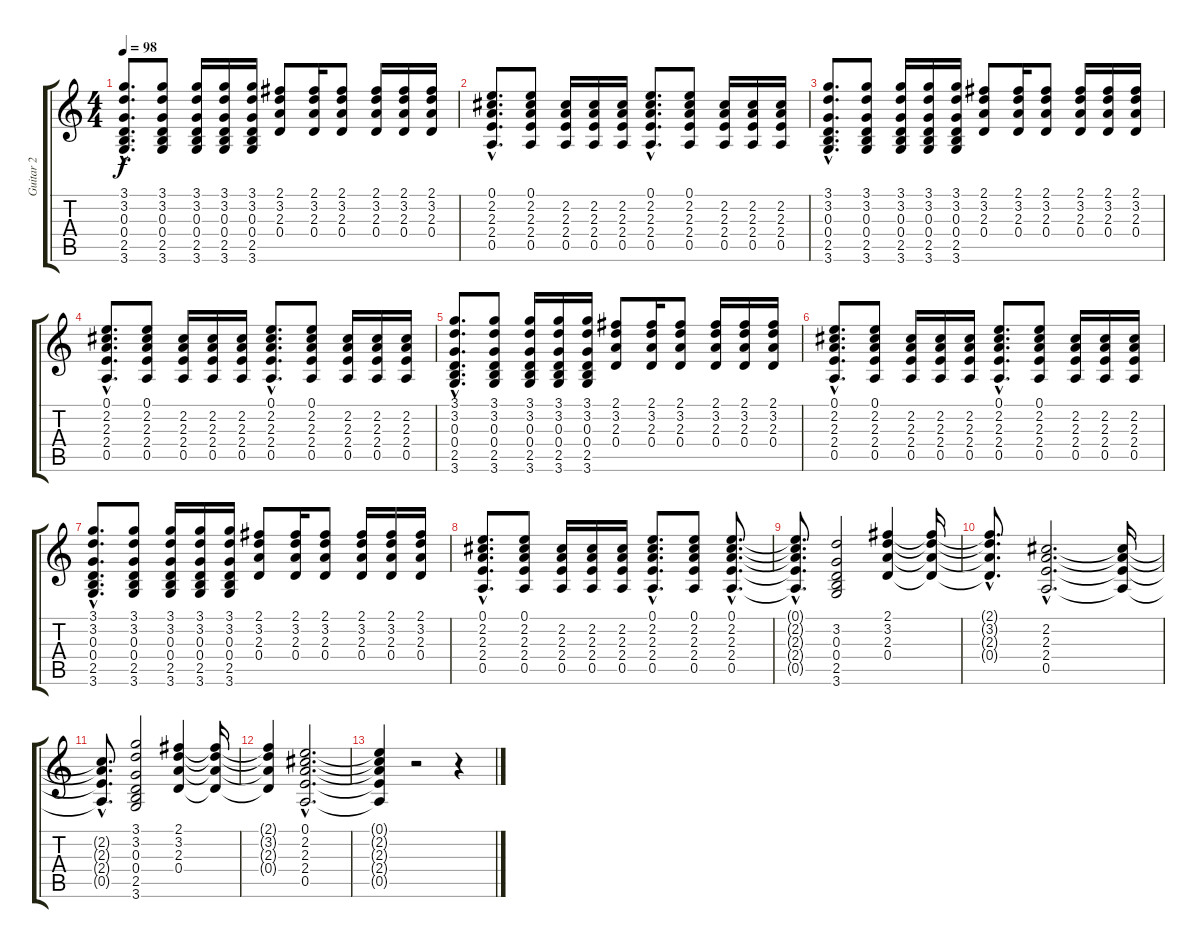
\track ("Guitar 2" "Guitar 2") {instrument distortionguitar}
\staff {score tabs}
\tuning (E4 B3 G3 D3 A2 E2) {hide}
\ts (4 4)
\tempo 98
\clef g2
\ks c
(3.1{hac} 3.2{hac} 0.3{hac} 0.4{hac} 2.5{hac} 3.6{hac}).8{d dy f} (3.1 3.2 0.3 0.4 2.5 3.6).8 (3.1 3.2 0.3 0.4 2.5 3.6).16 (3.1 3.2 0.3 0.4 2.5 3.6).16 (3.1 3.2 0.3 0.4 2.5 3.6).16 (2.1 3.2 2.3 0.4).8 (2.1 3.2 2.3 0.4).16 (2.1 3.2 2.3 0.4).8 (2.1 3.2 2.3 0.4).16 (2.1 3.2 2.3 0.4).16 (2.1 3.2 2.3 0.4).16 |
(0.1{hac} 2.2{hac} 2.3{hac} 2.4{hac} 0.5{hac}).8{d} (0.1 2.2 2.3 2.4 0.5).8 (2.2 2.3 2.4 0.5).16 (2.2 2.3 2.4 0.5).16 (2.2 2.3 2.4 0.5).16 (0.1{hac} 2.2{hac} 2.3{hac} 2.4{hac} 0.5{hac}).8{d} (0.1 2.2 2.3 2.4 0.5).8 (2.2 2.3 2.4 0.5).16 (2.2 2.3 2.4 0.5).16 (2.2 2.3 2.4 0.5).16 |
(3.1{hac} 3.2{hac} 0.3{hac} 0.4{hac} 2.5{hac} 3.6{hac}).8{d} (3.1 3.2 0.3 0.4 2.5 3.6).8 (3.1 3.2 0.3 0.4 2.5 3.6).16 (3.1 3.2 0.3 0.4 2.5 3.6).16 (3.1 3.2 0.3 0.4 2.5 3.6).16 (2.1 3.2 2.3 0.4).8 (2.1 3.2 2.3 0.4).16 (2.1 3.2 2.3 0.4).8 (2.1 3.2 2.3 0.4).16 (2.1 3.2 2.3 0.4).16 (2.1 3.2 2.3 0.4).16 |
(0.1{hac} 2.2{hac} 2.3{hac} 2.4{hac} 0.5{hac}).8{d} (0.1 2.2 2.3 2.4 0.5).8 (2.2 2.3 2.4 0.5).16 (2.2 2.3 2.4 0.5).16 (2.2 2.3 2.4 0.5).16 (0.1{hac} 2.2{hac} 2.3{hac} 2.4{hac} 0.5{hac}).8{d} (0.1 2.2 2.3 2.4 0.5).8 (2.2 2.3 2.4 0.5).16 (2.2 2.3 2.4 0.5).16 (2.2 2.3 2.4 0.5).16 |
(3.1{hac} 3.2{hac} 0.3{hac} 0.4{hac} 2.5{hac} 3.6{hac}).8{d} (3.1 3.2 0.3 0.4 2.5 3.6).8 (3.1 3.2 0.3 0.4 2.5 3.6).16 (3.1 3.2 0.3 0.4 2.5 3.6).16 (3.1 3.2 0.3 0.4 2.5 3.6).16 (2.1 3.2 2.3 0.4).8 (2.1 3.2 2.3 0.4).16 (2.1 3.2 2.3 0.4).8 (2.1 3.2 2.3 0.4).16 (2.1 3.2 2.3 0.4).16 (2.1 3.2 2.3 0.4).16 |
(0.1{hac} 2.2{hac} 2.3{hac} 2.4{hac} 0.5{hac}).8{d} (0.1 2.2 2.3 2.4 0.5).8 (2.2 2.3 2.4 0.5).16 (2.2 2.3 2.4 0.5).16 (2.2 2.3 2.4 0.5).16 (0.1{hac} 2.2{hac} 2.3{hac} 2.4{hac} 0.5{hac}).8{d} (0.1 2.2 2.3 2.4 0.5).8 (2.2 2.3 2.4 0.5).16 (2.2 2.3 2.4 0.5).16 (2.2 2.3 2.4 0.5).16 |
(3.1{hac} 3.2{hac} 0.3{hac} 0.4{hac} 2.5{hac} 3.6{hac}).8{d} (3.1 3.2 0.3 0.4 2.5 3.6).8 (3.1 3.2 0.3 0.4 2.5 3.6).16 (3.1 3.2 0.3 0.4 2.5 3.6).16 (3.1 3.2 0.3 0.4 2.5 3.6).16 (2.1 3.2 2.3 0.4).8 (2.1 3.2 2.3 0.4).16 (2.1 3.2 2.3 0.4).8 (2.1 3.2 2.3 0.4).16 (2.1 3.2 2.3 0.4).16 (2.1 3.2 2.3 0.4).16 |
(0.1{hac} 2.2{hac} 2.3{hac} 2.4{hac} 0.5{hac}).8{d} (0.1 2.2 2.3 2.4 0.5).8 (2.2 2.3 2.4 0.5).16 (2.2 2.3 2.4 0.5).16 (2.2 2.3 2.4 0.5).16 (0.1{hac} 2.2{hac} 2.3{hac} 2.4{hac} 0.5{hac}).8{d} (0.1 2.2 2.3 2.4 0.5).8 (0.1{hac} 2.2{hac} 2.3{hac} 2.4{hac} 0.5{hac}).8{d} |
(0.1{hac t} 2.2{hac t} 2.3{hac t} 2.4{hac t} 0.5{hac t}).8{d} (3.2 0.3 0.4 2.5 3.6).2 (2.1 3.2 2.3 0.4).4 (2.1{t} 3.2{t} 2.3{t} 0.4{t}).16 |
(2.1{hac t} 3.2{hac t} 2.3{hac t} 0.4{hac t}).8{d} (2.2{hac} 2.3{hac} 2.4{hac} 0.5{hac}).2{d} (2.2{t} 2.3{t} 2.4{t} 0.5{t}).16 |
(2.2{hac t} 2.3{hac t} 2.4{hac t} 0.5{hac t}).8{d} (3.1 3.2 0.3 0.4 2.5 3.6).2 (2.1 3.2 2.3 0.4).4 (2.1{t} 3.2{t} 2.3{t} 0.4{t}).16 |
(2.1{t} 3.2{t} 2.3{t} 0.4{t}).4 (0.1{hac} 2.2{hac} 2.3{hac} 2.4{hac} 0.5{hac}).2{d} |
(0.1{t} 2.2{t} 2.3{t} 2.4{t} 0.5{t}).4 r.2 r.4
